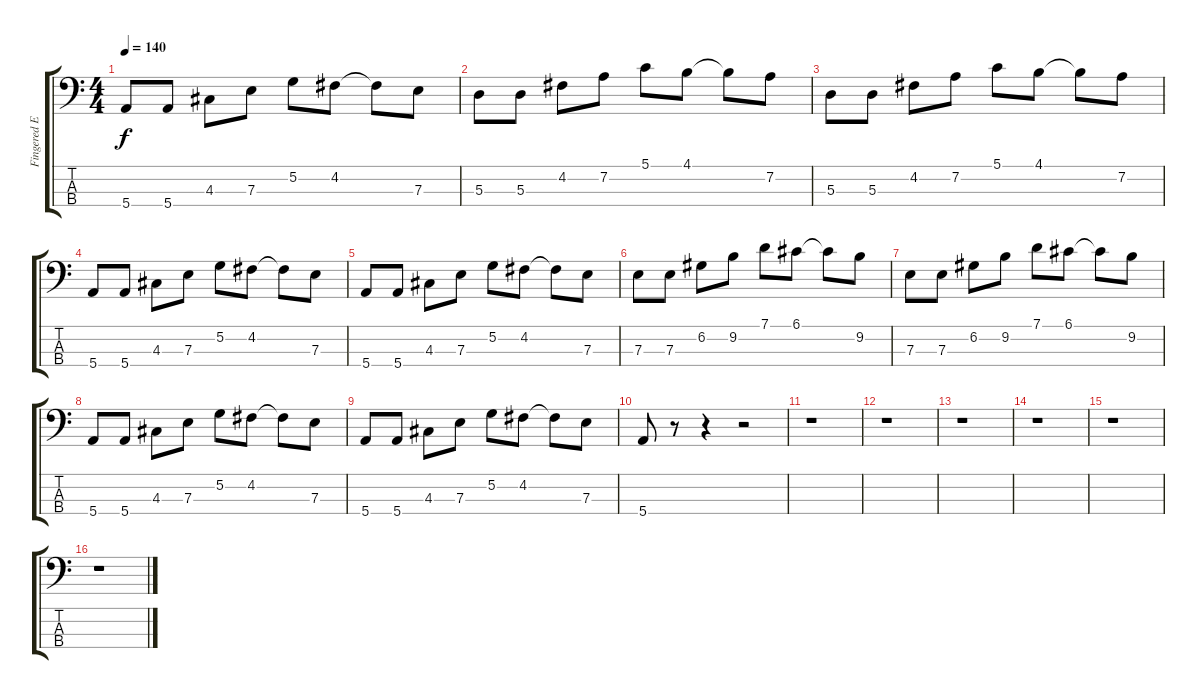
\track ("Fingered E Bass" "Fingered E") {instrument electricbassfinger}
\staff {score tabs}
\tuning (G2 D2 A1 E1) {hide}
\ts (4 4)
\tempo 140
\clef f4
\ks c
5.4.8{dy f} 5.4.8 4.3.8 7.3.8 5.2.8 4.2.8 4.2{t}.8 7.3.8 |
5.3.8 5.3.8 4.2.8 7.2.8 5.1.8 4.1.8 4.1{t}.8 7.2.8 |
5.3.8 5.3.8 4.2.8 7.2.8 5.1.8 4.1.8 4.1{t}.8 7.2.8 |
5.4.8 5.4.8 4.3.8 7.3.8 5.2.8 4.2.8 4.2{t}.8 7.3.8 |
5.4.8 5.4.8 4.3.8 7.3.8 5.2.8 4.2.8 4.2{t}.8 7.3.8 |
7.3.8 7.3.8 6.2.8 9.2.8 7.1.8 6.1.8 6.1{t}.8 9.2.8 |
7.3.8 7.3.8 6.2.8 9.2.8 7.1.8 6.1.8 6.1{t}.8 9.2.8 |
5.4.8 5.4.8 4.3.8 7.3.8 5.2.8 4.2.8 4.2{t}.8 7.3.8 |
5.4.8 5.4.8 4.3.8 7.3.8 5.2.8 4.2.8 4.2{t}.8 7.3.8 |
5.4.8 r.8 r.4 r.2 |
r.1 |
r.1 |
r.1 |
r.1 |
r.1 |
r.1
